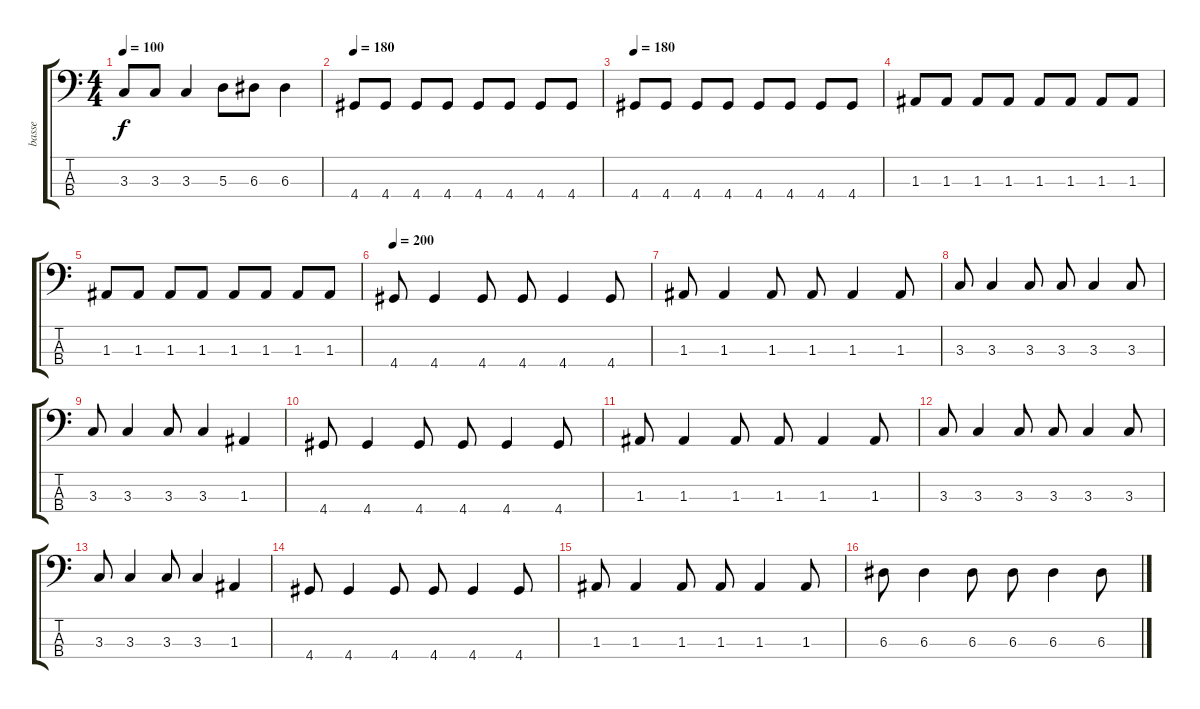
\track ("basse" "basse") {instrument electricbasspick}
\staff {score tabs}
\tuning (G2 D2 A1 E1) {hide}
\ts (4 4)
\tempo 100
\clef f4
\ks c
3.3{t}.8{dy f} 3.3.8 3.3.4 5.3.8 6.3.8 6.3.4 |
\tempo 180
4.4.8 4.4.8 4.4.8 4.4.8 4.4.8 4.4.8 4.4.8 4.4.8 |
\tempo 180
4.4.8 4.4.8 4.4.8 4.4.8 4.4.8 4.4.8 4.4.8 4.4.8 |
1.3.8 1.3.8 1.3.8 1.3.8 1.3.8 1.3.8 1.3.8 1.3.8 |
1.3.8 1.3.8 1.3.8 1.3.8 1.3.8 1.3.8 1.3.8 1.3.8 |
\tempo 200
4.4.8 4.4.4 4.4.8 4.4.8 4.4.4 4.4.8 |
1.3.8 1.3.4 1.3.8 1.3.8 1.3.4 1.3.8 |
3.3.8 3.3.4 3.3.8 3.3.8 3.3.4 3.3.8 |
3.3.8 3.3.4 3.3.8 3.3.4 1.3.4 |
4.4.8 4.4.4 4.4.8 4.4.8 4.4.4 4.4.8 |
1.3.8 1.3.4 1.3.8 1.3.8 1.3.4 1.3.8 |
3.3.8 3.3.4 3.3.8 3.3.8 3.3.4 3.3.8 |
3.3.8 3.3.4 3.3.8 3.3.4 1.3.4 |
4.4.8 4.4.4 4.4.8 4.4.8 4.4.4 4.4.8 |
1.3.8 1.3.4 1.3.8 1.3.8 1.3.4 1.3.8 |
6.3.8 6.3.4 6.3.8 6.3.8 6.3.4 6.3.8
